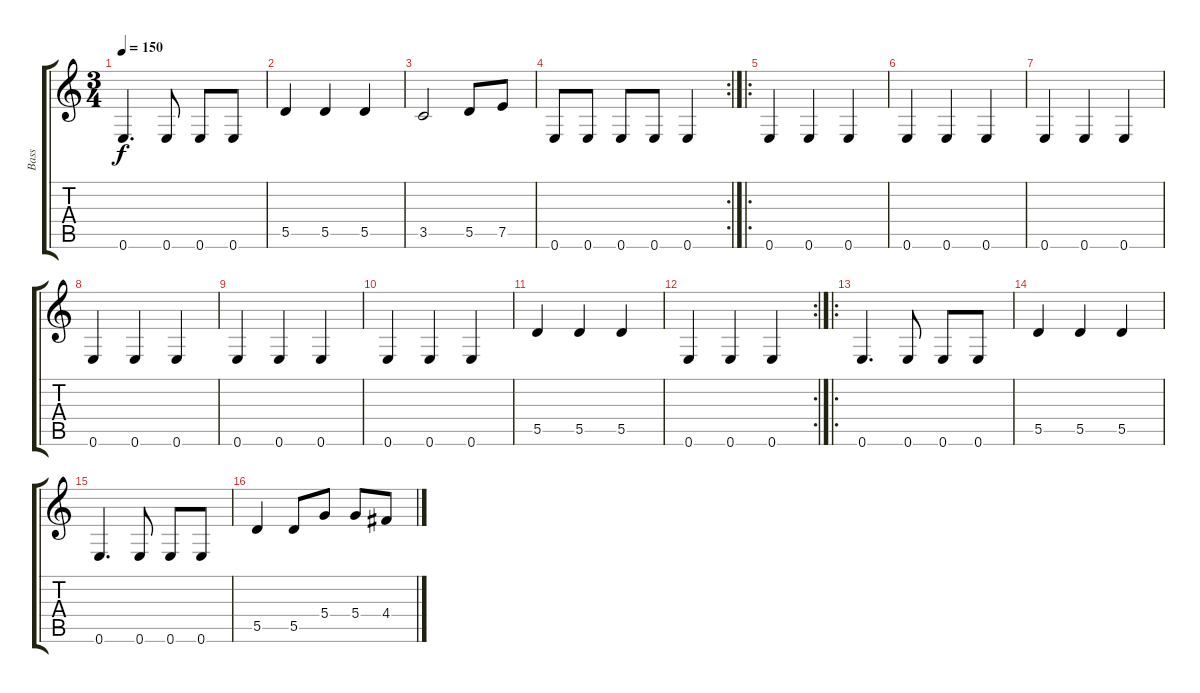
\track ("Bass" "Bass") {instrument electricbassfinger}
\staff {score tabs}
\tuning (E4 B3 G3 D3 A2 E2) {hide}
\ts (3 4)
\tempo 150
\clef g2
\ks c
0.6.4{d dy f} 0.6.8 0.6.8 0.6.8 |
5.5.4 5.5.4 5.5.4 |
3.5.2 5.5.8 7.5.8 |
\rc 2
0.6.8 0.6.8 0.6.8 0.6.8 0.6.4 |
\ro
0.6.4 0.6.4 0.6.4 |
0.6.4 0.6.4 0.6.4 |
0.6.4 0.6.4 0.6.4 |
0.6.4 0.6.4 0.6.4 |
0.6.4 0.6.4 0.6.4 |
0.6.4 0.6.4 0.6.4 |
5.5.4 5.5.4 5.5.4 |
\rc 2
0.6.4 0.6.4 0.6.4 |
\ro
0.6.4{d} 0.6.8 0.6.8 0.6.8 |
5.5.4 5.5.4 5.5.4 |
0.6.4{d} 0.6.8 0.6.8 0.6.8 |
5.5.4 5.5.8 5.4.8 5.4.8 4.4.8
